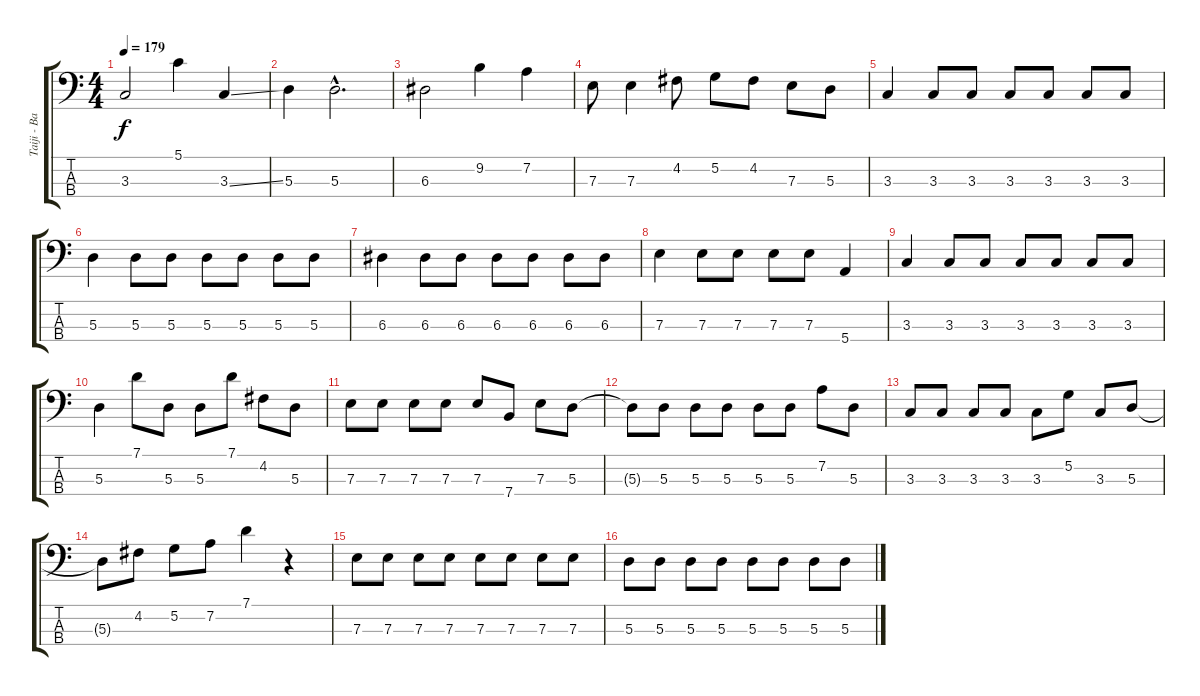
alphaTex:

\track ("Taiji - Bass" "Taiji - Ba") {instrument electricbasspick}
\staff {score tabs}
\tuning (G2 D2 A1 E1) {hide}
\ts (4 4)
\tempo 179
\clef f4
\ks c
3.3.2{dy f} 5.1.4 3.3{ss}.4 |
5.3.4 5.3{hac}.2{d} |
6.3.2 9.2.4 7.2.4 |
7.3.8 7.3.4 4.2.8 5.2.8 4.2.8 7.3.8 5.3.8 |
3.3.4 3.3.8 3.3.8 3.3.8 3.3.8 3.3.8 3.3.8 |
5.3.4 5.3.8 5.3.8 5.3.8 5.3.8 5.3.8 5.3.8 |
6.3.4 6.3.8 6.3.8 6.3.8 6.3.8 6.3.8 6.3.8 |
7.3.4 7.3.8 7.3.8 7.3.8 7.3.8 5.4.4 |
3.3.4 3.3.8 3.3.8 3.3.8 3.3.8 3.3.8 3.3.8 |
5.3.4 7.1.8 5.3.8 5.3.8 7.1.8 4.2.8 5.3.8 |
7.3.8 7.3.8 7.3.8 7.3.8 7.3.8 7.4.8 7.3.8 5.3.8 |
5.3{t}.8 5.3.8 5.3.8 5.3.8 5.3.8 5.3.8 7.2.8 5.3.8 |
3.3.8 3.3.8 3.3.8 3.3.8 3.3.8 5.2.8 3.3.8 5.3.8 |
5.3{t}.8 4.2.8 5.2.8 7.2.8 7.1.4 r.4 |
7.3.8 7.3.8 7.3.8 7.3.8 7.3.8 7.3.8 7.3.8 7.3.8 |
5.3.8 5.3.8 5.3.8 5.3.8 5.3.8 5.3.8 5.3.8 5.3.8
